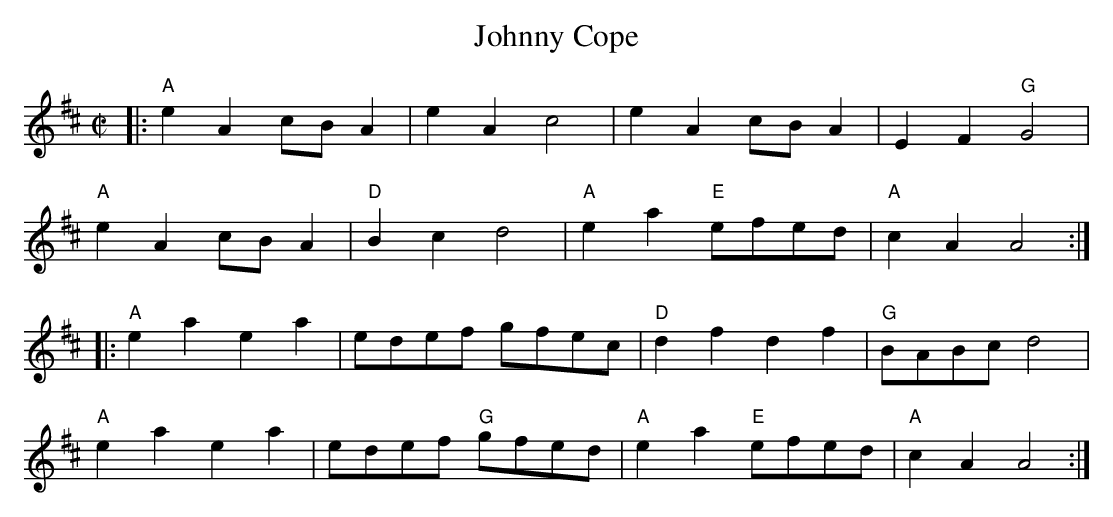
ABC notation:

X:1
T:Johnny Cope
M:C|
L:1/8
K:Amix
|:"A"e2A2cBA2| e2A2c4|e2A2cBA2| E2F2"G"G4|
"A"e2A2cBA2|"D"B2c2d4|"A"e2a2"E"efed| "A"c2A2A4:|
|:"A"e2a2e2a2|edef gfec|"D"d2f2d2f2|"G"BABcd4|
"A"e2a2e2a2|edef"G" gfed| "A"e2a2"E"efed|"A"c2A2A4:|
